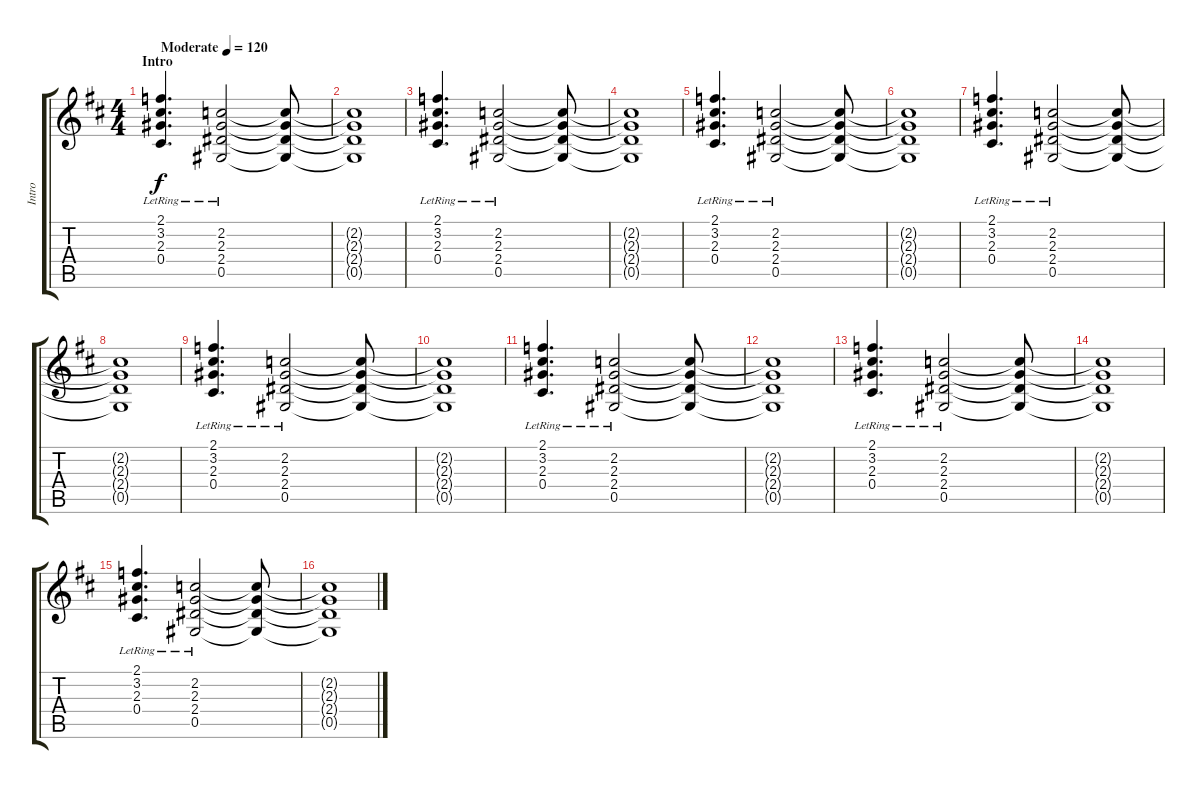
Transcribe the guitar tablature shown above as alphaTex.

\track ("Intro" "Intro") {instrument acousticguitarsteel}
\staff {score tabs}
\tuning (Eb4 Bb3 Gb3 Db3 Ab2 Eb2) {hide}
\ts (4 4)
\section ("" "Intro")
\tempo (120 "Moderate")
\clef g2
\ks d
(2.1{lr} 3.2{lr} 2.3{lr} 0.4{lr}).4{d dy f instrument acousticguitarsteel} (2.2{lr} 2.3{lr} 2.4{lr} 0.5{lr}).2 (2.2{t} 2.3{t} 2.4{t} 0.5{t}).8 |
(2.2{t} 2.3{t} 2.4{t} 0.5{t}).1 |
(2.1{lr} 3.2{lr} 2.3{lr} 0.4{lr}).4{d} (2.2{lr} 2.3{lr} 2.4{lr} 0.5{lr}).2 (2.2{t} 2.3{t} 2.4{t} 0.5{t}).8 |
(2.2{t} 2.3{t} 2.4{t} 0.5{t}).1 |
(2.1{lr} 3.2{lr} 2.3{lr} 0.4{lr}).4{d} (2.2{lr} 2.3{lr} 2.4{lr} 0.5{lr}).2 (2.2{t} 2.3{t} 2.4{t} 0.5{t}).8 |
(2.2{t} 2.3{t} 2.4{t} 0.5{t}).1 |
(2.1{lr} 3.2{lr} 2.3{lr} 0.4{lr}).4{d} (2.2{lr} 2.3{lr} 2.4{lr} 0.5{lr}).2 (2.2{t} 2.3{t} 2.4{t} 0.5{t}).8 |
(2.2{t} 2.3{t} 2.4{t} 0.5{t}).1 |
(2.1{lr} 3.2{lr} 2.3{lr} 0.4{lr}).4{d} (2.2{lr} 2.3{lr} 2.4{lr} 0.5{lr}).2 (2.2{t} 2.3{t} 2.4{t} 0.5{t}).8 |
(2.2{t} 2.3{t} 2.4{t} 0.5{t}).1 |
(2.1{lr} 3.2{lr} 2.3{lr} 0.4{lr}).4{d} (2.2{lr} 2.3{lr} 2.4{lr} 0.5{lr}).2 (2.2{t} 2.3{t} 2.4{t} 0.5{t}).8 |
(2.2{t} 2.3{t} 2.4{t} 0.5{t}).1 |
(2.1{lr} 3.2{lr} 2.3{lr} 0.4{lr}).4{d} (2.2{lr} 2.3{lr} 2.4{lr} 0.5{lr}).2 (2.2{t} 2.3{t} 2.4{t} 0.5{t}).8 |
(2.2{t} 2.3{t} 2.4{t} 0.5{t}).1 |
(2.1{lr} 3.2{lr} 2.3{lr} 0.4{lr}).4{d} (2.2{lr} 2.3{lr} 2.4{lr} 0.5{lr}).2 (2.2{t} 2.3{t} 2.4{t} 0.5{t}).8 |
(2.2{t} 2.3{t} 2.4{t} 0.5{t}).1
